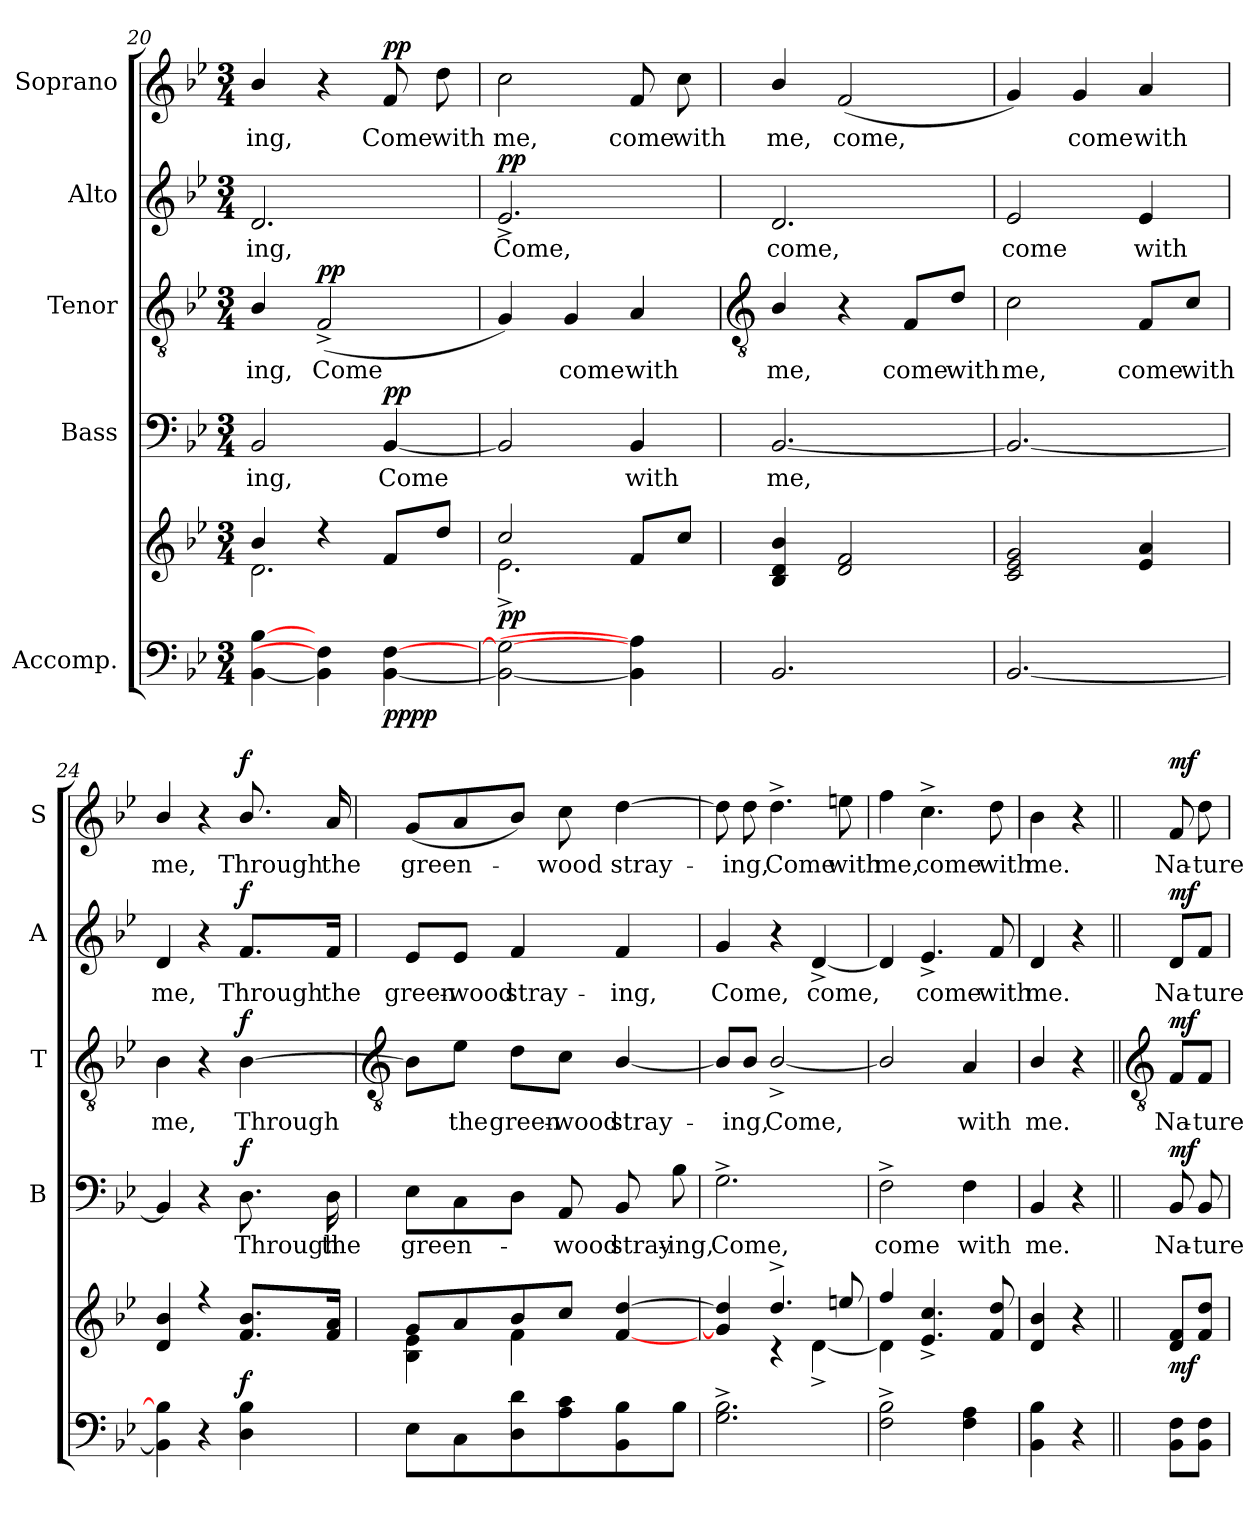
**kern	**kern	**dynam	**kern	**text	**dynam	**kern	**text	**dynam	**kern	**text	**dynam	**kern	**text	**dynam
*part5	*part5	*part5	*part4	*part4	*part4	*part3	*part3	*part3	*part2	*part2	*part2	*part1	*part1	*part1
*staff6	*staff5	*staff5/6	*staff4	*staff4	*staff4	*staff3	*staff3	*staff3	*staff2	*staff2	*staff2	*staff1	*staff1	*staff1
*I"Accomp.	*	*	*I"Bass	*	*	*I"Tenor	*	*	*I"Alto	*	*	*I"Soprano	*	*
*	*	*	*I'B	*	*	*I'T	*	*	*I'A	*	*	*I'S	*	*
*clefF4	*clefG2	*	*clefF4	*	*	*clefGv2	*	*	*clefG2	*	*	*clefG2	*	*
*k[b-e-]	*k[b-e-]	*	*k[b-e-]	*	*	*k[b-e-]	*	*	*k[b-e-]	*	*	*k[b-e-]	*	*
*B-:	*B-:	*	*B-:	*	*	*B-:	*	*	*B-:	*	*	*B-:	*	*
*M3/4	*M3/4	*	*M3/4	*	*	*M3/4	*	*	*M3/4	*	*	*M3/4	*	*
=20	=20	=20	=20	=20	=20	=20	=20	=20	=20	=20	=20	=20	=20	=20
*	*^	*	*	*	*	*	*	*	*	*	*	*	*	*
!	!	!	!	!	!LO:LY:b	!	!	!LO:LY:b	!	!	!LO:LY:b	!	!	!LO:LY:b	!
[4BB- [4B-	4b-/	2.d\	.	2BB-	-ing,	.	4B-/	ing,	.	2.d	ing,	.	4b-/	ing,	.
!	!	!	!	!	!	!	!	!LO:LY:b	!LO:DY:b	!	!	!	!	!	!
4BB-] 4F]	4r	.	.	.	.	.	(<2F^	Come	pp	.	.	.	4r	.	.
!	!	!	!LO:DY:b=2	!	!LO:LY:b	!	!	!	!	!	!	!	!	!LO:LY:b	!
!	!	!	!LO:DY:n=1:b	!	!	!LO:DY:b	!	!	!	!	!	!	!	!	!LO:DY:b
[4BB- [4F	8f/L	.	pp pp	[4BB-	Come	pp	.	.	.	.	.	.	8f	Come	pp
!	!	!	!	!	!	!	!	!	!	!	!	!	!	!LO:LY:b	!
.	8dd/J	.	.	.	.	.	.	.	.	.	.	.	8dd	with	.
=21	=21	=21	=21	=21	=21	=21	=21	=21	=21	=21	=21	=21	=21	=21	=21
!	!	!	!LO:DY:b	!	!	!	!	!	!	!	!LO:LY:b	!LO:DY:b	!	!LO:LY:b	!
2BB-_ 2G_	2cc/	2.e-^\	pp	2BB-]	.	.	4G)	.	.	2.e-^	Come,	pp	2cc	me,	.
!	!	!	!	!	!	!	!	!LO:LY:b	!	!	!	!	!	!	!
.	.	.	.	.	.	.	4G	come	.	.	.	.	.	.	.
!	!	!	!	!	!LO:LY:b	!	!	!LO:LY:b	!	!	!	!	!	!LO:LY:b	!
4BB-] 4A]	8f/L	.	.	4BB-	with	.	4A	with	.	.	.	.	8f	come	.
!	!	!	!	!	!	!	!	!	!	!	!	!	!	!LO:LY:b	!
.	8cc/J	.	.	.	.	.	.	.	.	.	.	.	8cc	with	.
!!LO:LB:g=z
=22	=22	=22	=22	=22	=22	=22	=22	=22	=22	=22	=22	=22	=22	=22	=22
*	*	*	*	*	*	*	*clefGv2	*	*	*	*	*	*	*	*
!	!	!	!	!	!LO:LY:b	!	!	!LO:LY:b	!	!	!LO:LY:b	!	!	!LO:LY:b	!
2.BB-	4B-/ 4d/ 4b-/	2.ryy	.	[2.BB-	me,	.	4B-/	me,	.	2.d	come,	.	4b-/	me,	.
!	!	!	!	!	!	!	!	!	!	!	!	!	!	!LO:LY:b	!
.	2d/ 2f/	.	.	.	.	.	4r	.	.	.	.	.	(<2f	come,	.
!	!	!	!	!	!	!	!	!LO:LY:b	!	!	!	!	!	!	!
.	.	.	.	.	.	.	8F/L	come	.	.	.	.	.	.	.
!	!	!	!	!	!	!	!	!LO:LY:b	!	!	!	!	!	!	!
.	.	.	.	.	.	.	8d/J	with	.	.	.	.	.	.	.
=23	=23	=23	=23	=23	=23	=23	=23	=23	=23	=23	=23	=23	=23	=23	=23
!	!	!	!	!	!	!	!	!LO:LY:b	!	!	!LO:LY:b	!	!	!	!
[2.BB-	2c/ 2e-/ 2g/	2.ryy	.	2.BB-_	.	.	2c	me,	.	2e-	come	.	4g)	.	.
!	!	!	!	!	!	!	!	!	!	!	!	!	!	!LO:LY:b	!
.	.	.	.	.	.	.	.	.	.	.	.	.	4g	come	.
!	!	!	!	!	!	!	!	!LO:LY:b	!	!	!LO:LY:b	!	!	!LO:LY:b	!
.	4e-/ 4a/	.	.	.	.	.	8F/L	come	.	4e-	with	.	4a	with	.
!	!	!	!	!	!	!	!	!LO:LY:b	!	!	!	!	!	!	!
.	.	.	.	.	.	.	8c/J	with	.	.	.	.	.	.	.
=24	=24	=24	=24	=24	=24	=24	=24	=24	=24	=24	=24	=24	=24	=24	=24
!	!	!	!	!	!	!	!	!LO:LY:b	!	!	!LO:LY:b	!	!	!LO:LY:b	!
4BB-] 4B-]	4d/ 4b-/	2.ryy	.	4BB-]	.	.	4B-	me,	.	4d	me,	.	4b-/	me,	.
4r	4r	.	.	4r	.	.	4r	.	.	4r	.	.	4r	.	.
!	!	!	!LO:DY:b	!	!LO:LY:b	!LO:DY:b	!	!LO:LY:b	!LO:DY:b	!	!LO:LY:b	!LO:DY:b	!	!LO:LY:b	!LO:DY:b
4D 4B-	8.f/ 8.b-/L	.	f	8.D	Through	f	[4B-	Through	f	8.f/L	Through	f	8.b-/	Through	f
!	!	!	!	!	!LO:LY:b	!	!	!	!	!	!LO:LY:b	!	!	!LO:LY:b	!
.	16f/ 16a/J	.	.	16D	the	.	.	.	.	16f/Jk	the	.	16a	the	.
!!LO:LB:g=z
=25	=25	=25	=25	=25	=25	=25	=25	=25	=25	=25	=25	=25	=25	=25	=25
*	*	*	*	*	*	*	*clefGv2	*	*	*	*	*	*	*	*
!	!	!	!	!	!LO:LY:b	!	!	!	!	!	!LO:LY:b	!	!	!LO:LY:b	!
8E-L	8g/L	4B-\ 4e-\	.	8E-L	green-	.	8B-\L]	.	.	8e-/L	green-	.	(<8gL	green-	.
!	!	!	!	!	!	!	!	!LO:LY:b	!	!	!LO:LY:b	!	!	!	!
8C	8a/	.	.	8C	.	.	8e-\J	the	.	8e-/J	-wood	.	8a	.	.
!	!	!	!	!	!	!	!	!LO:LY:b	!	!	!LO:LY:b	!	!	!	!
8D 8d	8b-/	4f\	.	8DJ	.	.	8d\L	green-	.	4f	stray-	.	8b-J)	.	.
!	!	!	!	!	!LO:LY:b	!	!	!LO:LY:b	!	!	!	!	!	!LO:LY:b	!
8A 8c	8cc/J	.	.	8AA	wood	.	8c\J	-wood	.	.	.	.	8cc	wood	.
!	!	!	!	!	!LO:LY:b	!	!	!LO:LY:b	!	!	!LO:LY:b	!	!	!LO:LY:b	!
8BB- 8B-	[4f/ [4dd/	4ryy	.	8BB-	stray-	.	[4B-/	stray-	.	4f	-ing,	.	[4dd	stray-	.
!	!	!	!	!	!LO:LY:b	!	!	!	!	!	!	!	!	!	!
8B-J	.	.	.	8B-	-ing,	.	.	.	.	.	.	.	.	.	.
=26	=26	=26	=26	=26	=26	=26	=26	=26	=26	=26	=26	=26	=26	=26	=26
!	!	!	!	!	!LO:LY:b	!	!	!	!	!	!LO:LY:b	!	!	!	!
2.G^ 2.B-^	4g/] 4dd/]	4ryy	.	2.G^	Come,	.	8B-/L]	.	.	4g	Come,	.	8dd]	.	.
!	!	!	!	!	!	!	!	!LO:LY:b	!	!	!	!	!	!LO:LY:b	!
.	.	.	.	.	.	.	8B-/J	ing,	.	.	.	.	8dd	ing,	.
!	!	!	!	!	!	!	!	!LO:LY:b	!	!	!	!	!	!LO:LY:b	!
.	4.dd^/	4r	.	.	.	.	[2B-^/	Come,	.	4r	.	.	4.dd^	Come	.
!	!	!	!	!	!	!	!	!	!	!	!LO:LY:b	!	!	!	!
.	.	[4d^\	.	.	.	.	.	.	.	[4d^	come,	.	.	.	.
!	!	!	!	!	!	!	!	!	!	!	!	!	!	!LO:LY:b	!
.	8een/	.	.	.	.	.	.	.	.	.	.	.	8een	with	.
=27	=27	=27	=27	=27	=27	=27	=27	=27	=27	=27	=27	=27	=27	=27	=27
!	!	!	!	!	!LO:LY:b	!	!	!	!	!	!	!	!	!LO:LY:b	!
2F^ 2B-^	4ff/	4d\]	.	2F^	come	.	2B-/]	.	.	4d]	.	.	4ff	me,	.
!	!	!	!	!	!	!	!	!	!	!	!LO:LY:b	!	!	!LO:LY:b	!
.	4.e-/^ 4.cc/^	2ryy	.	.	.	.	.	.	.	4.e-^	come	.	4.cc^	come	.
!	!	!	!	!	!LO:LY:b	!	!	!LO:LY:b	!	!	!	!	!	!	!
4F 4A	.	.	.	4F	with	.	4A	with	.	.	.	.	.	.	.
!	!	!	!	!	!	!	!	!	!	!	!LO:LY:b	!	!	!LO:LY:b	!
.	8f/ 8dd/	.	.	.	.	.	.	.	.	8f	with	.	8dd	with	.
=28	=28	=28	=28	=28	=28	=28	=28	=28	=28	=28	=28	=28	=28	=28	=28
!	!	!	!	!	!LO:LY:b	!	!	!LO:LY:b	!	!	!LO:LY:b	!	!	!LO:LY:b	!
4BB- 4B-	4d/ 4b-/	2ryy	.	4BB-	me.	.	4B-/	me.	.	4d	me.	.	4b-	me.	.
4r	4r	.	.	4r	.	.	4r	.	.	4r	.	.	4r	.	.
!!LO:LB:g=z
=29||	=29||	=29||	=29||	=29||	=29||	=29||	=29||	=29||	=29||	=29||	=29||	=29||	=29||	=29||	=29||
*	*	*	*	*	*	*	*clefGv2	*	*	*	*	*	*	*	*
!	!	!	!LO:DY:b	!	!LO:LY:b	!LO:DY:b	!	!LO:LY:b	!LO:DY:b	!	!LO:LY:b	!LO:DY:b	!	!LO:LY:b	!LO:DY:b
8BB- 8FL	8d/ 8f/L	4ryy	mf	8BB-	Na-	mf	8F/L	Na-	mf	8d/L	Na-	mf	8f	Na-	mf
!	!	!	!	!	!LO:LY:b	!	!	!LO:LY:b	!	!	!LO:LY:b	!	!	!LO:LY:b	!
8BB- 8FJ	8f/ 8dd/J	.	.	8BB-	-ture	.	8F/J	-ture	.	8f/J	-ture	.	8dd	-ture	.
*	*v	*v	*	*	*	*	*	*	*	*	*	*	*	*	*
=	=	=	=	=	=	=	=	=	=	=	=	=	=	=
*-	*-	*-	*-	*-	*-	*-	*-	*-	*-	*-	*-	*-	*-	*-
